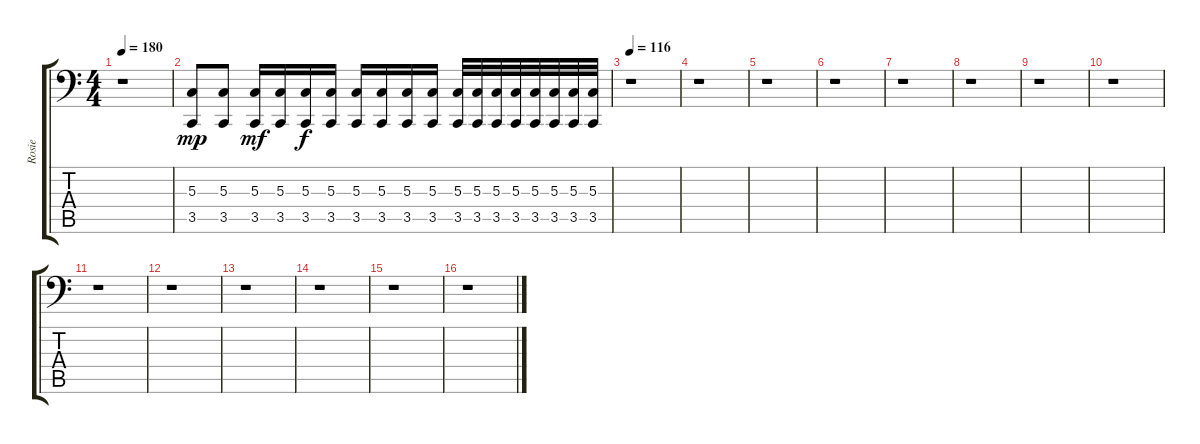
\track ("Rosie" "Rosie") {instrument timpani}
\staff {score tabs}
\tuning (E3 B2 G2 D2 A1 E1) {hide}
\ts (4 4)
\tempo 180
\clef f4
\ks c
r.1{dy mp} |
(5.3 3.5).8 (5.3 3.5).8 (5.3 3.5).16{dy mf} (5.3 3.5).16 (5.3 3.5).16{dy f} (5.3 3.5).16 (5.3 3.5).16 (5.3 3.5).16 (5.3 3.5).16 (5.3 3.5).16 (5.3 3.5).32 (5.3 3.5).32 (5.3 3.5).32 (5.3 3.5).32 (5.3 3.5).32 (5.3 3.5).32 (5.3 3.5).32 (5.3 3.5).32 |
\tempo 116
r.1 |
r.1 |
r.1 |
r.1 |
r.1 |
r.1 |
r.1 |
r.1 |
r.1 |
r.1 |
r.1 |
r.1 |
r.1 |
r.1
